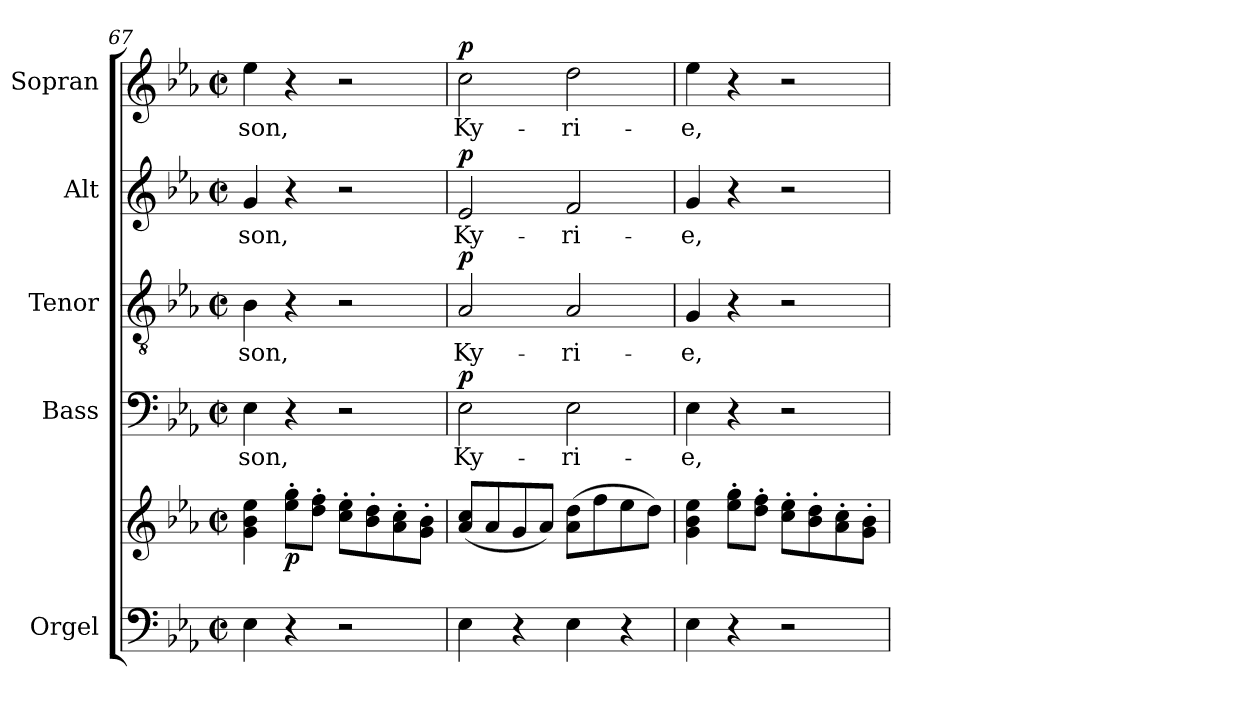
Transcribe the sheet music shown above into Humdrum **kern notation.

**kern	**kern	**dynam	**kern	**text	**dynam	**kern	**text	**dynam	**kern	**text	**dynam	**kern	**text	**dynam
*part5	*part5	*part5	*part4	*part4	*part4	*part3	*part3	*part3	*part2	*part2	*part2	*part1	*part1	*part1
*staff6	*staff5	*staff5/6	*staff4	*staff4	*staff4	*staff3	*staff3	*staff3	*staff2	*staff2	*staff2	*staff1	*staff1	*staff1
*I"Orgel	*	*	*I"Bass	*	*	*I"Tenor	*	*	*I"Alt	*	*	*I"Sopran	*	*
*I'Org.	*	*	*I'B.	*	*	*I'T.	*	*	*I'A.	*	*	*I'S.	*	*
*clefF4	*clefG2	*	*clefF4	*	*	*clefGv2	*	*	*clefG2	*	*	*clefG2	*	*
*k[b-e-a-]	*k[b-e-a-]	*	*k[b-e-a-]	*	*	*k[b-e-a-]	*	*	*k[b-e-a-]	*	*	*k[b-e-a-]	*	*
*E-:	*E-:	*	*E-:	*	*	*E-:	*	*	*E-:	*	*	*E-:	*	*
*M2/2	*M2/2	*	*M2/2	*	*	*M2/2	*	*	*M2/2	*	*	*M2/2	*	*
*met(c|)	*met(c|)	*	*met(c|)	*	*	*met(c|)	*	*	*met(c|)	*	*	*met(c|)	*	*
=67	=67	=67	=67	=67	=67	=67	=67	=67	=67	=67	=67	=67	=67	=67
!	!	!	!	!LO:LY:b	!	!	!LO:LY:b	!	!	!LO:LY:b	!	!	!LO:LY:b	!
4E-\	4g\ 4b-\ 4ee-\	.	4E-\	-son,	.	4B-\	-son,	.	4g/	-son,	.	4ee-\	-son,	.
!	!	!LO:DY:b	!	!	!	!	!	!	!	!	!	!	!	!
4r	8ee-\'> 8gg\'>L	p	4r	.	.	4r	.	.	4r	.	.	4r	.	.
.	8dd\'> 8ff\'>J	.	.	.	.	.	.	.	.	.	.	.	.	.
2r	8cc\'> 8ee-\'>L	.	2r	.	.	2r	.	.	2r	.	.	2r	.	.
.	8b-\'> 8dd\'>	.	.	.	.	.	.	.	.	.	.	.	.	.
.	8a-\'> 8cc\'>	.	.	.	.	.	.	.	.	.	.	.	.	.
.	8g\'> 8b-\'>J	.	.	.	.	.	.	.	.	.	.	.	.	.
=68	=68	=68	=68	=68	=68	=68	=68	=68	=68	=68	=68	=68	=68	=68
!	!	!	!	!LO:LY:b	!LO:DY:a	!	!LO:LY:b	!LO:DY:a	!	!LO:LY:b	!LO:DY:a	!	!LO:LY:b	!LO:DY:a
4E-\	(<8a-/ 8cc/L	.	2E-\	Ky-	p	2A-/	Ky-	p	2e-/	Ky-	p	2cc\	Ky-	p
.	8a-/	.	.	.	.	.	.	.	.	.	.	.	.	.
4r	8g/	.	.	.	.	.	.	.	.	.	.	.	.	.
.	8a-/J)	.	.	.	.	.	.	.	.	.	.	.	.	.
!	!	!	!	!LO:LY:b	!	!	!LO:LY:b	!	!	!LO:LY:b	!	!	!LO:LY:b	!
4E-\	(>8a-\ 8dd\L	.	2E-\	-ri-	.	2A-/	-ri-	.	2f/	-ri-	.	2dd\	-ri-	.
.	8ff\	.	.	.	.	.	.	.	.	.	.	.	.	.
4r	8ee-\	.	.	.	.	.	.	.	.	.	.	.	.	.
.	8dd\J)	.	.	.	.	.	.	.	.	.	.	.	.	.
=69	=69	=69	=69	=69	=69	=69	=69	=69	=69	=69	=69	=69	=69	=69
!	!	!	!	!LO:LY:b	!	!	!LO:LY:b	!	!	!LO:LY:b	!	!	!LO:LY:b	!
4E-\	4g\ 4b-\ 4ee-\	.	4E-\	-e,	.	4G/	-e,	.	4g/	-e,	.	4ee-\	-e,	.
4r	8ee-\'> 8gg\'>L	.	4r	.	.	4r	.	.	4r	.	.	4r	.	.
.	8dd\'> 8ff\'>J	.	.	.	.	.	.	.	.	.	.	.	.	.
2r	8cc\'> 8ee-\'>L	.	2r	.	.	2r	.	.	2r	.	.	2r	.	.
.	8b-\'> 8dd\'>	.	.	.	.	.	.	.	.	.	.	.	.	.
.	8a-\'> 8cc\'>	.	.	.	.	.	.	.	.	.	.	.	.	.
.	8g\'> 8b-\'>J	.	.	.	.	.	.	.	.	.	.	.	.	.
=	=	=	=	=	=	=	=	=	=	=	=	=	=	=
*-	*-	*-	*-	*-	*-	*-	*-	*-	*-	*-	*-	*-	*-	*-
